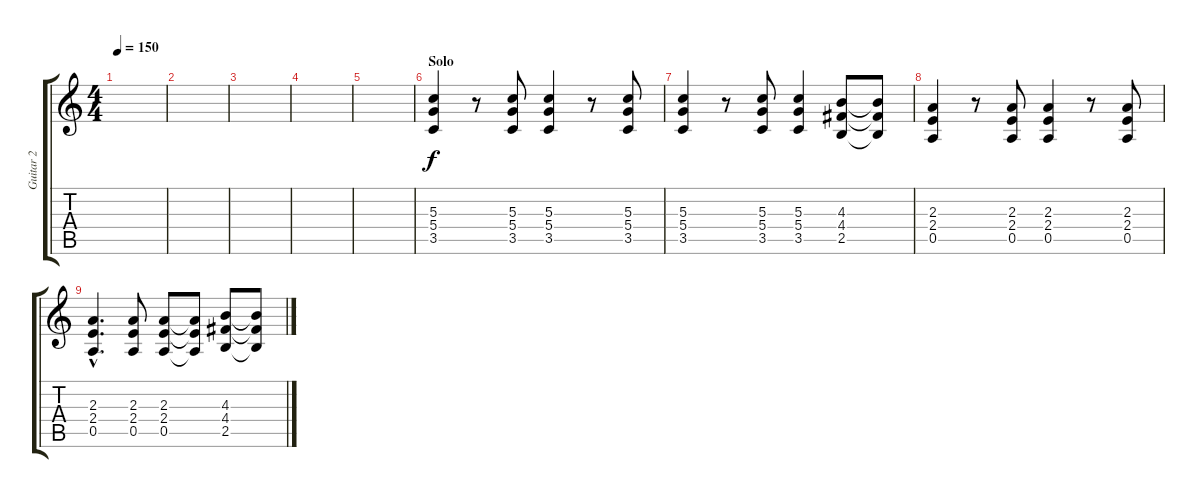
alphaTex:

\track ("Guitar 2" "Guitar 2") {instrument distortionguitar}
\staff {score tabs}
\tuning (E4 B3 G3 D3 A2 E2) {hide}
\ts (4 4)
\tempo 150
\clef g2
\ks c
|
|
|
|
|
\section ("" "Solo")
(5.3 5.4 3.5).4 r.8 (5.3 5.4 3.5).8 (5.3 5.4 3.5).4 r.8 (5.3 5.4 3.5).8 |
(5.3 5.4 3.5).4 r.8 (5.3 5.4 3.5).8 (5.3 5.4 3.5).4 (4.3 4.4 2.5).8 (4.3{t} 4.4{t} 2.5{t}).8 |
(2.3 2.4 0.5).4 r.8 (2.3 2.4 0.5).8 (2.3 2.4 0.5).4 r.8 (2.3 2.4 0.5).8 |
(2.3{hac} 2.4{hac} 0.5{hac}).4{d} (2.3 2.4 0.5).8 (2.3 2.4 0.5).8 (2.3{t} 2.4{t} 0.5{t}).8 (4.3 4.4 2.5).8 (4.3{t} 4.4{t} 2.5{t}).8
